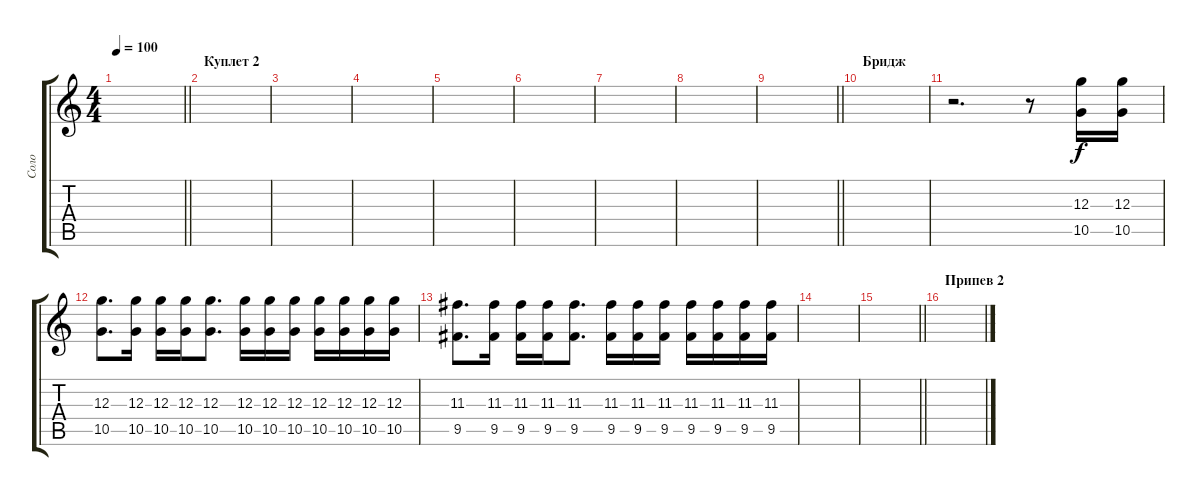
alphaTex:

\track ("Соло" "Соло") {instrument distortionguitar}
\staff {score tabs}
\tuning (E4 B3 G3 D3 A2 E2) {hide}
\ts (4 4)
\tempo 100
\clef g2
\barLineRight lightlight
\ks c
|
\section ("" "Куплет 2")
|
|
|
|
|
|
|
\barLineRight lightlight
|
\section ("" "Бридж")
|
r.2{d} r.8 (12.3 10.5).16{volume 10 instrument electricguitarjazz} (12.3 10.5).16 |
(12.3 10.5).8{d} (12.3 10.5).16 (12.3 10.5).16 (12.3 10.5).16 (12.3 10.5).8{d} (12.3 10.5).16 (12.3 10.5).16 (12.3 10.5).16 (12.3 10.5).16 (12.3 10.5).16 (12.3 10.5).16 (12.3 10.5).16 |
(11.3 9.5).8{d} (11.3 9.5).16 (11.3 9.5).16 (11.3 9.5).16 (11.3 9.5).8{d} (11.3 9.5).16 (11.3 9.5).16 (11.3 9.5).16 (11.3 9.5).16 (11.3 9.5).16 (11.3 9.5).16 (11.3 9.5).16 |
|
\barLineRight lightlight
|
\section ("" "Припев 2")
